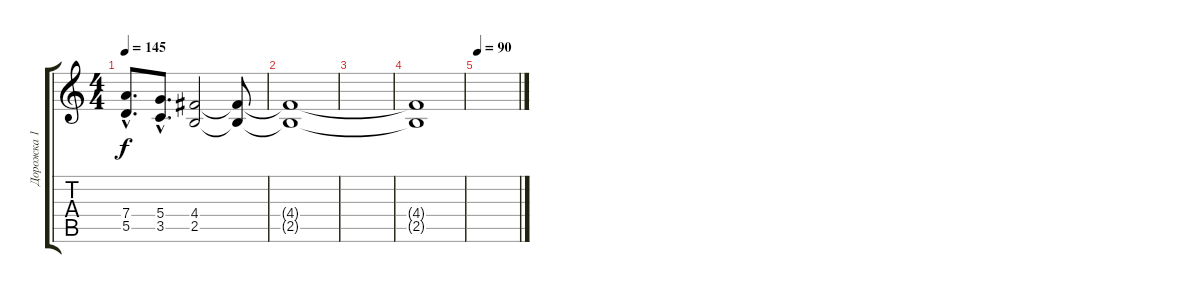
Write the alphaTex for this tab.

\track ("Дорожка 1" "Дорожка 1") {instrument distortionguitar}
\staff {score tabs}
\tuning (E4 B3 G3 D3 A2 E2) {hide}
\ts (4 4)
\tempo 145
\clef g2
\ks c
(7.4{hac} 5.5{hac}).8{d dy f} (5.4{hac} 3.5{hac}).8{d} (4.4 2.5).2 (4.4{t} 2.5{t}).8 |
(4.4{t} 2.5{t}).1 |
|
(4.4{t} 2.5{t}).1 |
\section ("" "")
\tempo 90
